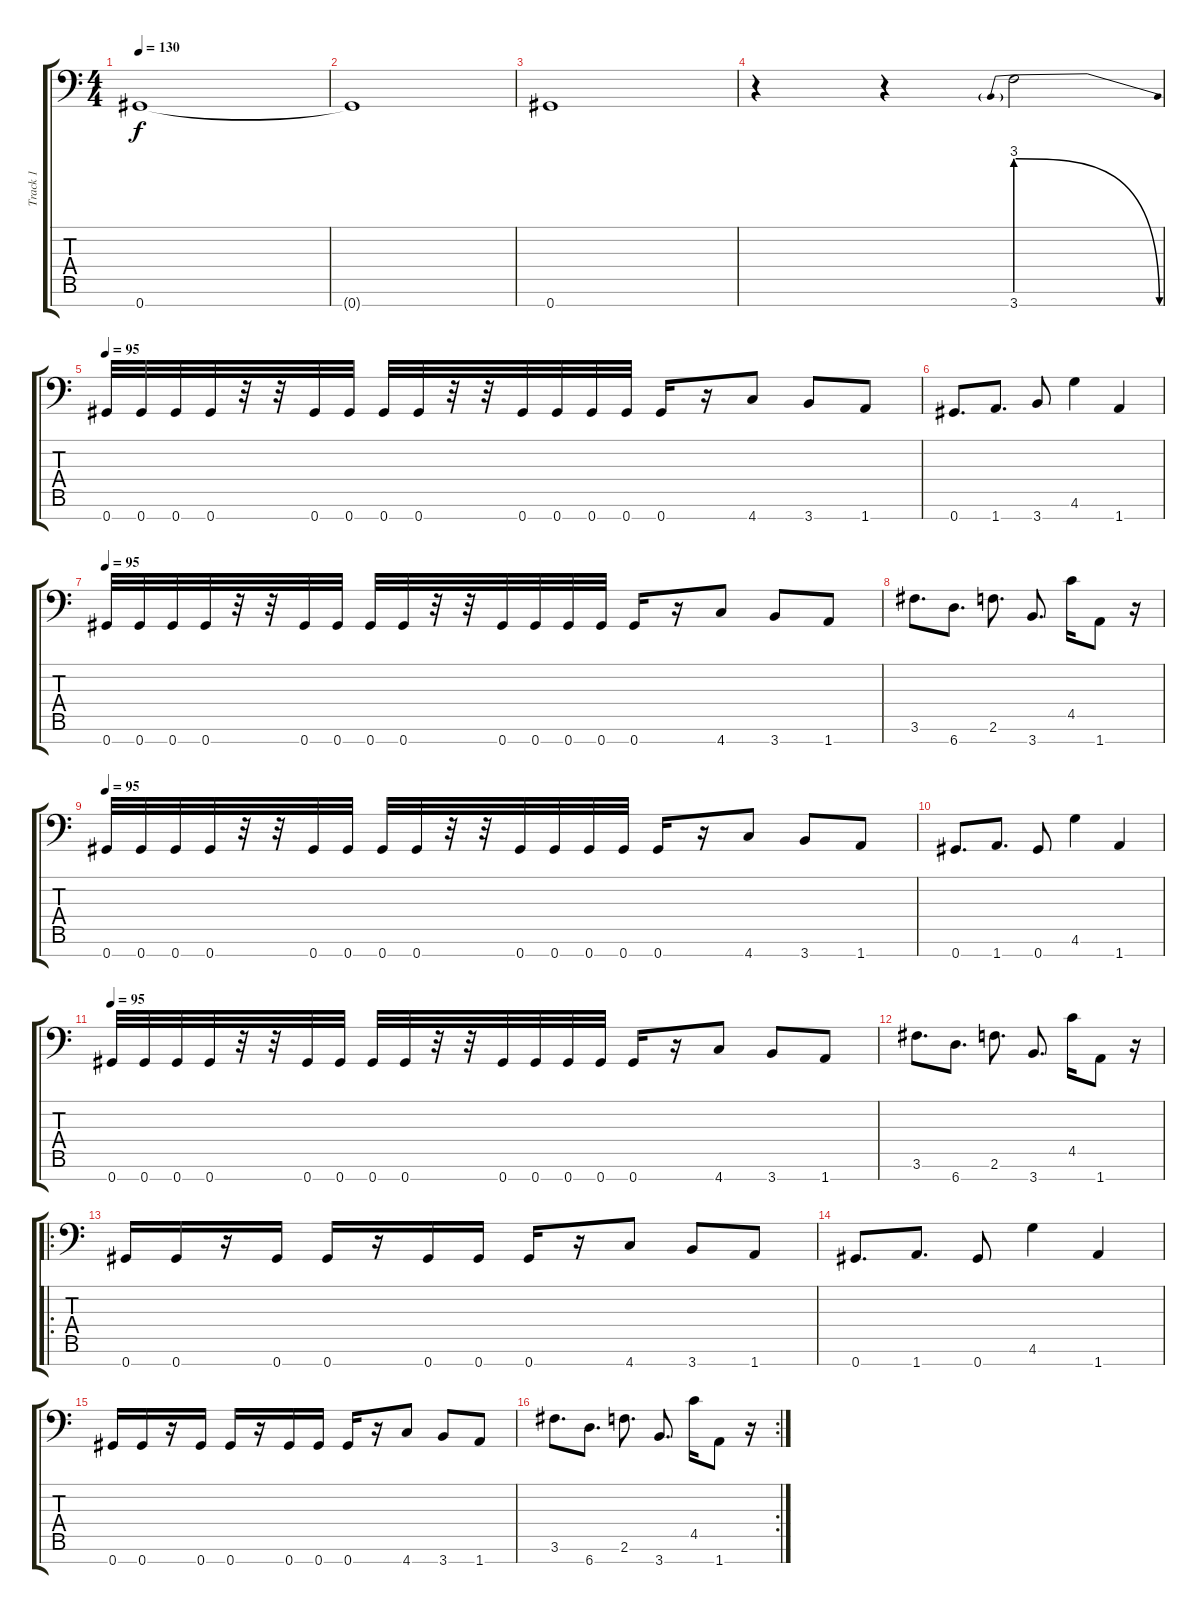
\track ("Track 1" "Track 1") {instrument overdrivenguitar}
\staff {score tabs}
\tuning (Eb4 Bb3 Gb3 Db3 Ab2 Eb2 Ab1) {hide}
\ts (4 4)
\tempo 130
\clef f4
\ks c
0.7.1{dy f} |
0.7{t}.1 |
0.7.1 |
r.4 r.4 3.7{be (prebendrelease 0 12 60 0)}.2 |
\tempo 95
0.7.32 0.7.32 0.7.32 0.7.32 r.32 r.32 0.7.32 0.7.32 0.7.32 0.7.32 r.32 r.32 0.7.32 0.7.32 0.7.32 0.7.32 0.7.16 r.16 4.7.8 3.7.8 1.7.8 |
0.7.8{d} 1.7.8{d} 3.7.8 4.6.4 1.7.4 |
\tempo 95
0.7.32 0.7.32 0.7.32 0.7.32 r.32 r.32 0.7.32 0.7.32 0.7.32 0.7.32 r.32 r.32 0.7.32 0.7.32 0.7.32 0.7.32 0.7.16 r.16 4.7.8 3.7.8 1.7.8 |
3.6.8{d} 6.7.8{d} 2.6.8{d} 3.7.8{d} 4.5.16 1.7.8 r.16 |
\tempo 95
0.7.32 0.7.32 0.7.32 0.7.32 r.32 r.32 0.7.32 0.7.32 0.7.32 0.7.32 r.32 r.32 0.7.32 0.7.32 0.7.32 0.7.32 0.7.16 r.16 4.7.8 3.7.8 1.7.8 |
0.7.8{d} 1.7.8{d} 0.7.8 4.6.4 1.7.4 |
\tempo 95
0.7.32 0.7.32 0.7.32 0.7.32 r.32 r.32 0.7.32 0.7.32 0.7.32 0.7.32 r.32 r.32 0.7.32 0.7.32 0.7.32 0.7.32 0.7.16 r.16 4.7.8 3.7.8 1.7.8 |
3.6.8{d} 6.7.8{d} 2.6.8{d} 3.7.8{d} 4.5.16 1.7.8 r.16 |
\ro
0.7.16 0.7.16 r.16 0.7.16 0.7.16 r.16 0.7.16 0.7.16 0.7.16 r.16 4.7.8 3.7.8 1.7.8 |
0.7.8{d} 1.7.8{d} 0.7.8 4.6.4 1.7.4 |
0.7.16 0.7.16 r.16 0.7.16 0.7.16 r.16 0.7.16 0.7.16 0.7.16 r.16 4.7.8 3.7.8 1.7.8 |
\rc 2
3.6.8{d} 6.7.8{d} 2.6.8{d} 3.7.8{d} 4.5.16 1.7.8 r.16
